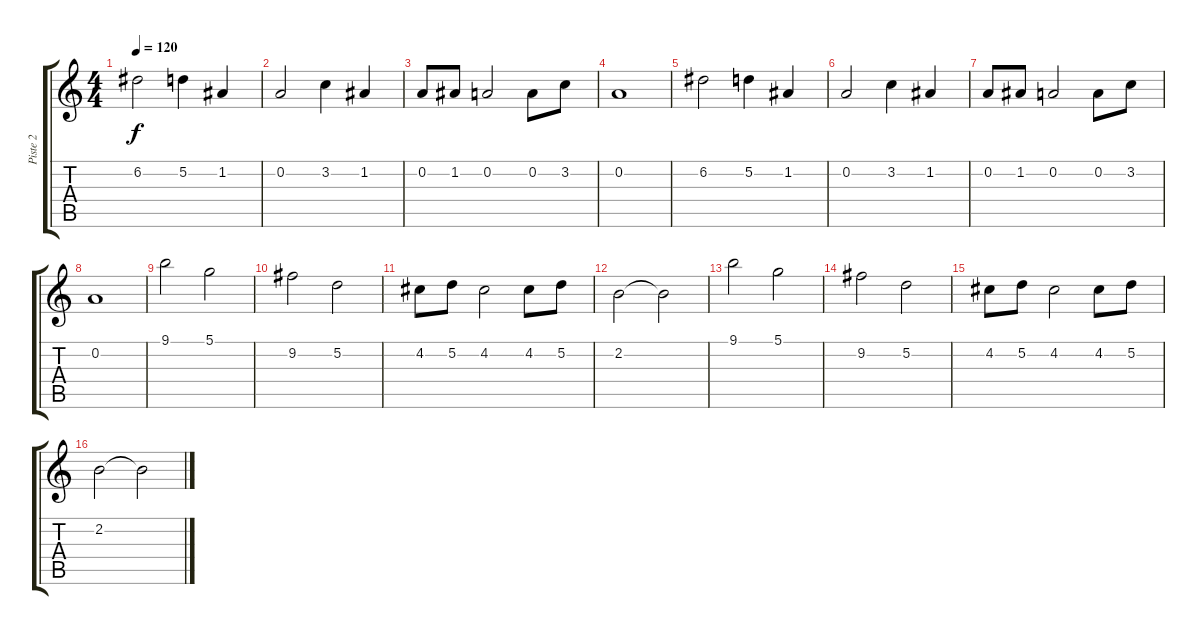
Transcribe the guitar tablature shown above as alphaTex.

\track ("Piste 2" "Piste 2") {instrument distortionguitar}
\staff {score tabs}
\tuning (D4 A3 F3 C3 G2 D2) {hide}
\ts (4 4)
\tempo 120
\clef g2
\ks c
6.2.2{dy f} 5.2.4 1.2.4 |
0.2.2 3.2.4 1.2.4 |
0.2.8 1.2.8 0.2.2 0.2.8 3.2.8 |
0.2.1 |
6.2.2 5.2.4 1.2.4 |
0.2.2 3.2.4 1.2.4 |
0.2.8 1.2.8 0.2.2 0.2.8 3.2.8 |
0.2.1 |
9.1.2 5.1.2 |
9.2.2 5.2.2 |
4.2.8 5.2.8 4.2.2 4.2.8 5.2.8 |
2.2.2 2.2{t}.2 |
9.1.2 5.1.2 |
9.2.2 5.2.2 |
4.2.8 5.2.8 4.2.2 4.2.8 5.2.8 |
2.2.2 2.2{t}.2
